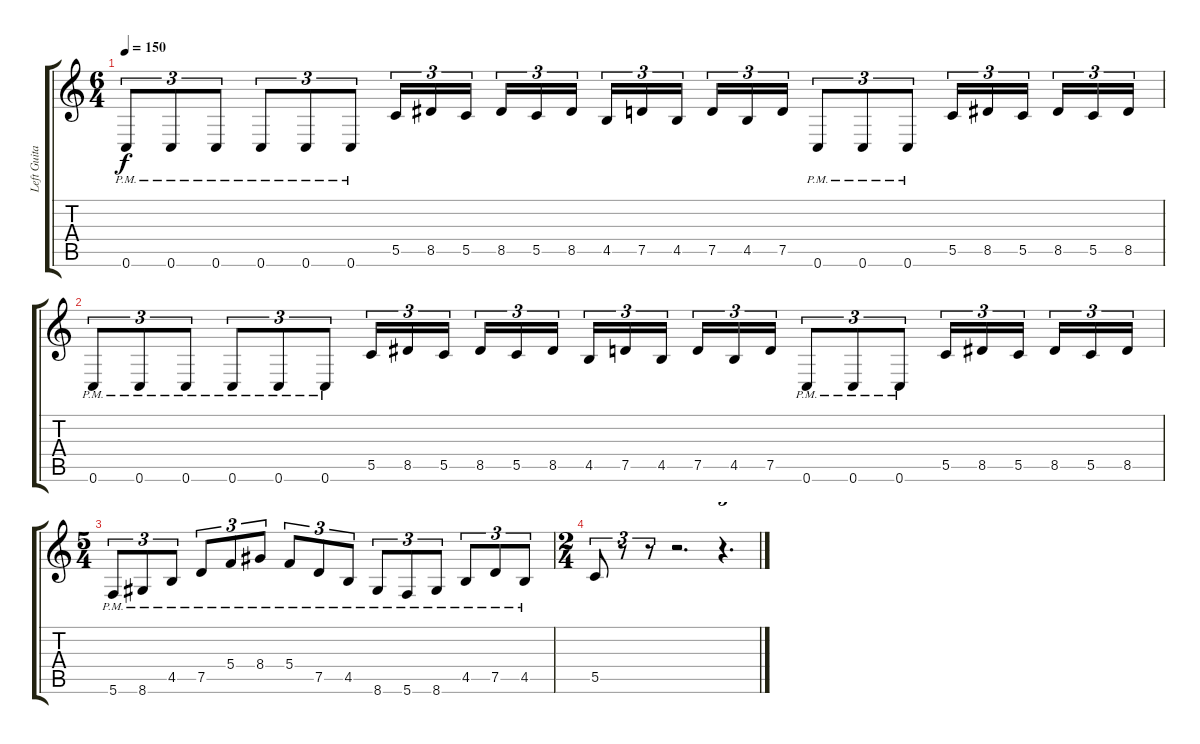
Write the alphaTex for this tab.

\track ("Left Guitar" "Left Guita") {instrument distortionguitar}
\staff {score tabs}
\tuning (D4 A3 F3 C3 G2 C2) {hide}
\ts (6 4)
\tempo 150
\clef g2
\ks c
0.6{pm}.8{tu (3 2) dy f} 0.6{pm}.8{tu (3 2)} 0.6{pm}.8{tu (3 2)} 0.6{pm}.8{tu (3 2)} 0.6{pm}.8{tu (3 2)} 0.6{pm}.8{tu (3 2)} 5.5.16{tu (3 2)} 8.5.16{tu (3 2)} 5.5.16{tu (3 2) beam splitsecondary} 8.5.16{tu (3 2)} 5.5.16{tu (3 2)} 8.5.16{tu (3 2)} 4.5.16{tu (3 2)} 7.5.16{tu (3 2)} 4.5.16{tu (3 2) beam splitsecondary} 7.5.16{tu (3 2)} 4.5.16{tu (3 2)} 7.5.16{tu (3 2)} 0.6{pm}.8{tu (3 2)} 0.6{pm}.8{tu (3 2)} 0.6{pm}.8{tu (3 2)} 5.5.16{tu (3 2)} 8.5.16{tu (3 2)} 5.5.16{tu (3 2) beam splitsecondary} 8.5.16{tu (3 2)} 5.5.16{tu (3 2)} 8.5.16{tu (3 2)} |
0.6{pm}.8{tu (3 2)} 0.6{pm}.8{tu (3 2)} 0.6{pm}.8{tu (3 2)} 0.6{pm}.8{tu (3 2)} 0.6{pm}.8{tu (3 2)} 0.6{pm}.8{tu (3 2)} 5.5.16{tu (3 2)} 8.5.16{tu (3 2)} 5.5.16{tu (3 2) beam splitsecondary} 8.5.16{tu (3 2)} 5.5.16{tu (3 2)} 8.5.16{tu (3 2)} 4.5.16{tu (3 2)} 7.5.16{tu (3 2)} 4.5.16{tu (3 2) beam splitsecondary} 7.5.16{tu (3 2)} 4.5.16{tu (3 2)} 7.5.16{tu (3 2)} 0.6{pm}.8{tu (3 2)} 0.6{pm}.8{tu (3 2)} 0.6{pm}.8{tu (3 2)} 5.5.16{tu (3 2)} 8.5.16{tu (3 2)} 5.5.16{tu (3 2) beam splitsecondary} 8.5.16{tu (3 2)} 5.5.16{tu (3 2)} 8.5.16{tu (3 2)} |
\ts (5 4)
5.6{pm}.8{tu (3 2)} 8.6{pm}.8{tu (3 2)} 4.5{pm}.8{tu (3 2)} 7.5{pm}.8{tu (3 2)} 5.4{pm}.8{tu (3 2)} 8.4{pm}.8{tu (3 2)} 5.4{pm}.8{tu (3 2)} 7.5{pm}.8{tu (3 2)} 4.5{pm}.8{tu (3 2)} 8.6{pm}.8{tu (3 2)} 5.6{pm}.8{tu (3 2)} 8.6{pm}.8{tu (3 2)} 4.5{pm}.8{tu (3 2)} 7.5{pm}.8{tu (3 2)} 4.5{pm}.8{tu (3 2)} |
\ts (2 4)
5.5.8{tu (3 2)} r.8{tu (3 2)} r.8{tu (3 2)} r.2{d} r.4{d tu (3 2)}
